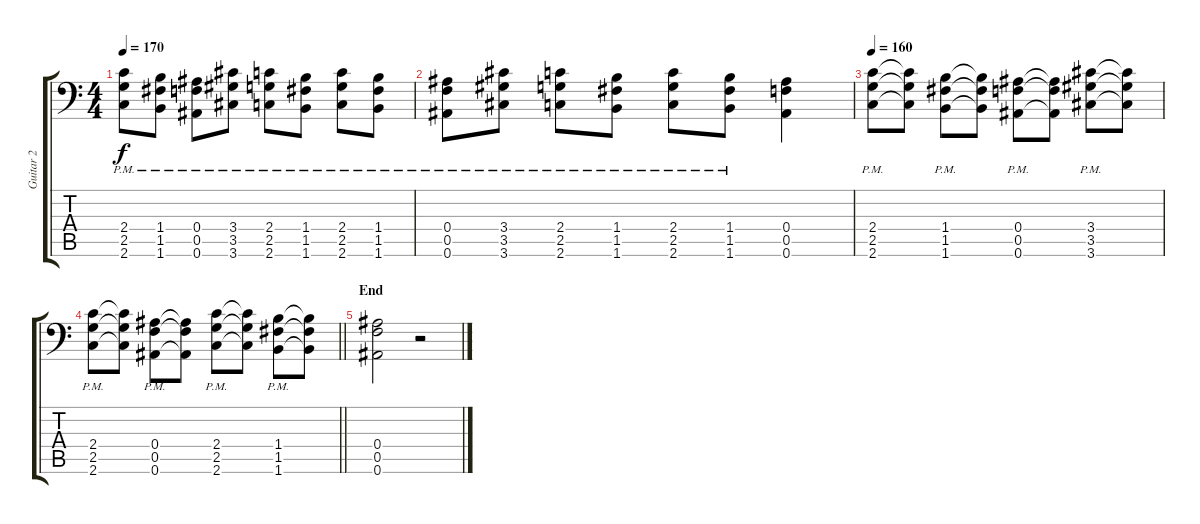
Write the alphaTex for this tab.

\track ("Guitar 2" "Guitar 2") {instrument distortionguitar}
\staff {score tabs}
\tuning (C4 G3 Eb3 Bb2 F2 Bb1) {hide}
\ts (4 4)
\tempo 170
\clef f4
\ks c
(2.4{pm} 2.5{pm} 2.6{pm}).8{dy f} (1.4{pm} 1.5{pm} 1.6{pm}).8 (0.4{pm} 0.5{pm} 0.6{pm}).8 (3.4{pm} 3.5{pm} 3.6{pm}).8 (2.4{pm} 2.5{pm} 2.6{pm}).8 (1.4{pm} 1.5{pm} 1.6{pm}).8 (2.4{pm} 2.5{pm} 2.6{pm}).8 (1.4{pm} 1.5{pm} 1.6{pm}).8 |
(0.4{pm} 0.5{pm} 0.6{pm}).8 (3.4{pm} 3.5{pm} 3.6{pm}).8 (2.4{pm} 2.5{pm} 2.6{pm}).8 (1.4{pm} 1.5{pm} 1.6{pm}).8 (2.4{pm} 2.5{pm} 2.6{pm}).8 (1.4{pm} 1.5{pm} 1.6{pm}).8 (0.4 0.5 0.6).4 |
\tempo 160
(2.4{pm} 2.5{pm} 2.6{pm}).8 (2.4{t} 2.5{t} 2.6{t}).8 (1.4{pm} 1.5{pm} 1.6{pm}).8 (1.4{t} 1.5{t} 1.6{t}).8 (0.4{pm} 0.5{pm} 0.6{pm}).8 (0.4{t} 0.5{t} 0.6{t}).8 (3.4{pm} 3.5{pm} 3.6{pm}).8 (3.4{t} 3.5{t} 3.6{t}).8 |
\barLineRight lightlight
(2.4{pm} 2.5{pm} 2.6{pm}).8 (2.4{t} 2.5{t} 2.6{t}).8 (0.4{pm} 0.5{pm} 0.6{pm}).8 (0.4{t} 0.5{t} 0.6{t}).8 (2.4{pm} 2.5{pm} 2.6{pm}).8 (2.4{t} 2.5{t} 2.6{t}).8 (1.4{pm} 1.5{pm} 1.6{pm}).8 (1.4{t} 1.5{t} 1.6{t}).8 |
\section ("" "End")
(0.4 0.5 0.6).2 r.2
